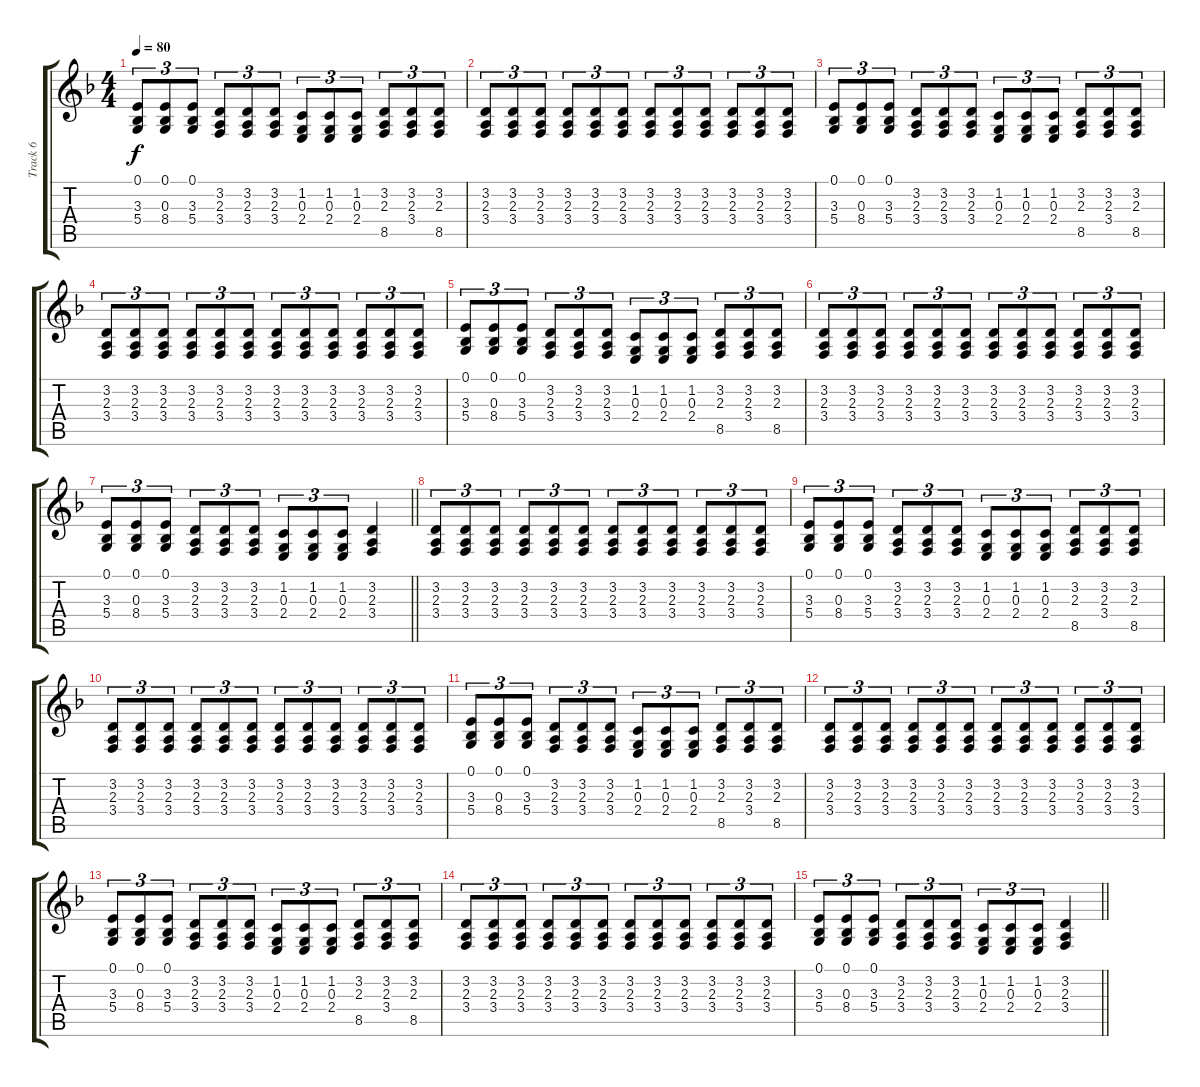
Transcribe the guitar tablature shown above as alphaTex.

\track ("Track 6" "Track 6") {instrument acousticgrandpiano}
\staff {score tabs}
\tuning (E4 B3 G3 D3 A2 E2) {hide}
\ts (4 4)
\tempo 80
\clef g2
\ks dminor
(0.1 3.3 5.4).8{tu (3 2) dy f} (0.1 0.3 8.4).8{tu (3 2)} (0.1 3.3 5.4).8{tu (3 2)} (3.2 2.3 3.4).8{tu (3 2)} (3.2 2.3 3.4).8{tu (3 2)} (3.2 2.3 3.4).8{tu (3 2)} (1.2 0.3 2.4).8{tu (3 2)} (1.2 0.3 2.4).8{tu (3 2)} (1.2 0.3 2.4).8{tu (3 2)} (3.2 2.3 8.5).8{tu (3 2)} (3.2 2.3 3.4).8{tu (3 2)} (3.2 2.3 8.5).8{tu (3 2)} |
(3.2 2.3 3.4).8{tu (3 2)} (3.2 2.3 3.4).8{tu (3 2)} (3.2 2.3 3.4).8{tu (3 2)} (3.2 2.3 3.4).8{tu (3 2)} (3.2 2.3 3.4).8{tu (3 2)} (3.2 2.3 3.4).8{tu (3 2)} (3.2 2.3 3.4).8{tu (3 2)} (3.2 2.3 3.4).8{tu (3 2)} (3.2 2.3 3.4).8{tu (3 2)} (3.2 2.3 3.4).8{tu (3 2)} (3.2 2.3 3.4).8{tu (3 2)} (3.2 2.3 3.4).8{tu (3 2)} |
(0.1 3.3 5.4).8{tu (3 2)} (0.1 0.3 8.4).8{tu (3 2)} (0.1 3.3 5.4).8{tu (3 2)} (3.2 2.3 3.4).8{tu (3 2)} (3.2 2.3 3.4).8{tu (3 2)} (3.2 2.3 3.4).8{tu (3 2)} (1.2 0.3 2.4).8{tu (3 2)} (1.2 0.3 2.4).8{tu (3 2)} (1.2 0.3 2.4).8{tu (3 2)} (3.2 2.3 8.5).8{tu (3 2)} (3.2 2.3 3.4).8{tu (3 2)} (3.2 2.3 8.5).8{tu (3 2)} |
(3.2 2.3 3.4).8{tu (3 2)} (3.2 2.3 3.4).8{tu (3 2)} (3.2 2.3 3.4).8{tu (3 2)} (3.2 2.3 3.4).8{tu (3 2)} (3.2 2.3 3.4).8{tu (3 2)} (3.2 2.3 3.4).8{tu (3 2)} (3.2 2.3 3.4).8{tu (3 2)} (3.2 2.3 3.4).8{tu (3 2)} (3.2 2.3 3.4).8{tu (3 2)} (3.2 2.3 3.4).8{tu (3 2)} (3.2 2.3 3.4).8{tu (3 2)} (3.2 2.3 3.4).8{tu (3 2)} |
(0.1 3.3 5.4).8{tu (3 2)} (0.1 0.3 8.4).8{tu (3 2)} (0.1 3.3 5.4).8{tu (3 2)} (3.2 2.3 3.4).8{tu (3 2)} (3.2 2.3 3.4).8{tu (3 2)} (3.2 2.3 3.4).8{tu (3 2)} (1.2 0.3 2.4).8{tu (3 2)} (1.2 0.3 2.4).8{tu (3 2)} (1.2 0.3 2.4).8{tu (3 2)} (3.2 2.3 8.5).8{tu (3 2)} (3.2 2.3 3.4).8{tu (3 2)} (3.2 2.3 8.5).8{tu (3 2)} |
(3.2 2.3 3.4).8{tu (3 2)} (3.2 2.3 3.4).8{tu (3 2)} (3.2 2.3 3.4).8{tu (3 2)} (3.2 2.3 3.4).8{tu (3 2)} (3.2 2.3 3.4).8{tu (3 2)} (3.2 2.3 3.4).8{tu (3 2)} (3.2 2.3 3.4).8{tu (3 2)} (3.2 2.3 3.4).8{tu (3 2)} (3.2 2.3 3.4).8{tu (3 2)} (3.2 2.3 3.4).8{tu (3 2)} (3.2 2.3 3.4).8{tu (3 2)} (3.2 2.3 3.4).8{tu (3 2)} |
\barLineRight lightlight
(0.1 3.3 5.4).8{tu (3 2)} (0.1 0.3 8.4).8{tu (3 2)} (0.1 3.3 5.4).8{tu (3 2)} (3.2 2.3 3.4).8{tu (3 2)} (3.2 2.3 3.4).8{tu (3 2)} (3.2 2.3 3.4).8{tu (3 2)} (1.2 0.3 2.4).8{tu (3 2)} (1.2 0.3 2.4).8{tu (3 2)} (1.2 0.3 2.4).8{tu (3 2)} (3.2 2.3 3.4).4 |
(3.2 2.3 3.4).8{tu (3 2)} (3.2 2.3 3.4).8{tu (3 2)} (3.2 2.3 3.4).8{tu (3 2)} (3.2 2.3 3.4).8{tu (3 2)} (3.2 2.3 3.4).8{tu (3 2)} (3.2 2.3 3.4).8{tu (3 2)} (3.2 2.3 3.4).8{tu (3 2)} (3.2 2.3 3.4).8{tu (3 2)} (3.2 2.3 3.4).8{tu (3 2)} (3.2 2.3 3.4).8{tu (3 2)} (3.2 2.3 3.4).8{tu (3 2)} (3.2 2.3 3.4).8{tu (3 2)} |
(0.1 3.3 5.4).8{tu (3 2)} (0.1 0.3 8.4).8{tu (3 2)} (0.1 3.3 5.4).8{tu (3 2)} (3.2 2.3 3.4).8{tu (3 2)} (3.2 2.3 3.4).8{tu (3 2)} (3.2 2.3 3.4).8{tu (3 2)} (1.2 0.3 2.4).8{tu (3 2)} (1.2 0.3 2.4).8{tu (3 2)} (1.2 0.3 2.4).8{tu (3 2)} (3.2 2.3 8.5).8{tu (3 2)} (3.2 2.3 3.4).8{tu (3 2)} (3.2 2.3 8.5).8{tu (3 2)} |
(3.2 2.3 3.4).8{tu (3 2)} (3.2 2.3 3.4).8{tu (3 2)} (3.2 2.3 3.4).8{tu (3 2)} (3.2 2.3 3.4).8{tu (3 2)} (3.2 2.3 3.4).8{tu (3 2)} (3.2 2.3 3.4).8{tu (3 2)} (3.2 2.3 3.4).8{tu (3 2)} (3.2 2.3 3.4).8{tu (3 2)} (3.2 2.3 3.4).8{tu (3 2)} (3.2 2.3 3.4).8{tu (3 2)} (3.2 2.3 3.4).8{tu (3 2)} (3.2 2.3 3.4).8{tu (3 2)} |
(0.1 3.3 5.4).8{tu (3 2)} (0.1 0.3 8.4).8{tu (3 2)} (0.1 3.3 5.4).8{tu (3 2)} (3.2 2.3 3.4).8{tu (3 2)} (3.2 2.3 3.4).8{tu (3 2)} (3.2 2.3 3.4).8{tu (3 2)} (1.2 0.3 2.4).8{tu (3 2)} (1.2 0.3 2.4).8{tu (3 2)} (1.2 0.3 2.4).8{tu (3 2)} (3.2 2.3 8.5).8{tu (3 2)} (3.2 2.3 3.4).8{tu (3 2)} (3.2 2.3 8.5).8{tu (3 2)} |
(3.2 2.3 3.4).8{tu (3 2)} (3.2 2.3 3.4).8{tu (3 2)} (3.2 2.3 3.4).8{tu (3 2)} (3.2 2.3 3.4).8{tu (3 2)} (3.2 2.3 3.4).8{tu (3 2)} (3.2 2.3 3.4).8{tu (3 2)} (3.2 2.3 3.4).8{tu (3 2)} (3.2 2.3 3.4).8{tu (3 2)} (3.2 2.3 3.4).8{tu (3 2)} (3.2 2.3 3.4).8{tu (3 2)} (3.2 2.3 3.4).8{tu (3 2)} (3.2 2.3 3.4).8{tu (3 2)} |
(0.1 3.3 5.4).8{tu (3 2)} (0.1 0.3 8.4).8{tu (3 2)} (0.1 3.3 5.4).8{tu (3 2)} (3.2 2.3 3.4).8{tu (3 2)} (3.2 2.3 3.4).8{tu (3 2)} (3.2 2.3 3.4).8{tu (3 2)} (1.2 0.3 2.4).8{tu (3 2)} (1.2 0.3 2.4).8{tu (3 2)} (1.2 0.3 2.4).8{tu (3 2)} (3.2 2.3 8.5).8{tu (3 2)} (3.2 2.3 3.4).8{tu (3 2)} (3.2 2.3 8.5).8{tu (3 2)} |
(3.2 2.3 3.4).8{tu (3 2)} (3.2 2.3 3.4).8{tu (3 2)} (3.2 2.3 3.4).8{tu (3 2)} (3.2 2.3 3.4).8{tu (3 2)} (3.2 2.3 3.4).8{tu (3 2)} (3.2 2.3 3.4).8{tu (3 2)} (3.2 2.3 3.4).8{tu (3 2)} (3.2 2.3 3.4).8{tu (3 2)} (3.2 2.3 3.4).8{tu (3 2)} (3.2 2.3 3.4).8{tu (3 2)} (3.2 2.3 3.4).8{tu (3 2)} (3.2 2.3 3.4).8{tu (3 2)} |
\barLineRight lightlight
(0.1 3.3 5.4).8{tu (3 2)} (0.1 0.3 8.4).8{tu (3 2)} (0.1 3.3 5.4).8{tu (3 2)} (3.2 2.3 3.4).8{tu (3 2)} (3.2 2.3 3.4).8{tu (3 2)} (3.2 2.3 3.4).8{tu (3 2)} (1.2 0.3 2.4).8{tu (3 2)} (1.2 0.3 2.4).8{tu (3 2)} (1.2 0.3 2.4).8{tu (3 2)} (3.2 2.3 3.4).4
